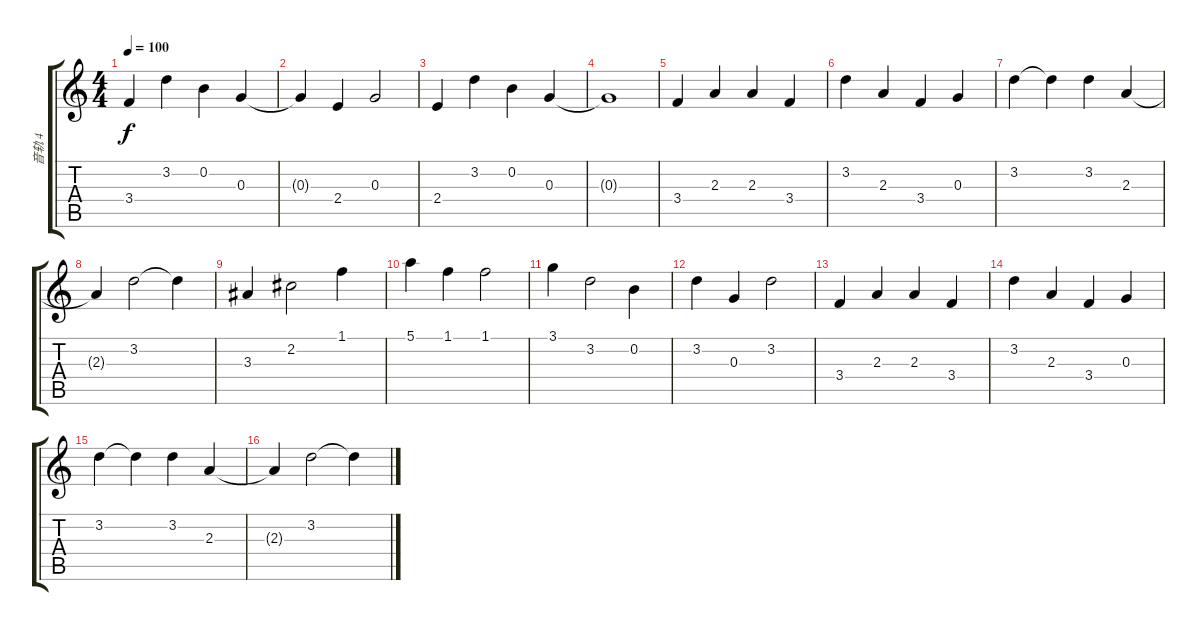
\track ("音轨 4" "音轨 4") {instrument acousticbass}
\staff {score tabs}
\tuning (E4 B3 G3 D3 A2 E2) {hide}
\ts (4 4)
\tempo 100
\clef g2
\ks c
3.4.4{dy f} 3.2.4 0.2.4 0.3.4 |
0.3{t}.4 2.4.4 0.3.2 |
2.4.4 3.2.4 0.2.4 0.3.4 |
0.3{t}.1 |
3.4.4 2.3.4 2.3.4 3.4.4 |
3.2.4 2.3.4 3.4.4 0.3.4 |
3.2.4 3.2{t}.4 3.2.4 2.3.4 |
2.3{t}.4 3.2.2 3.2{t}.4 |
3.3.4 2.2.2 1.1.4 |
5.1.4 1.1.4 1.1.2 |
3.1.4 3.2.2 0.2.4 |
3.2.4 0.3.4 3.2.2 |
3.4.4 2.3.4 2.3.4 3.4.4 |
3.2.4 2.3.4 3.4.4 0.3.4 |
3.2.4 3.2{t}.4 3.2.4 2.3.4 |
2.3{t}.4 3.2.2 3.2{t}.4
